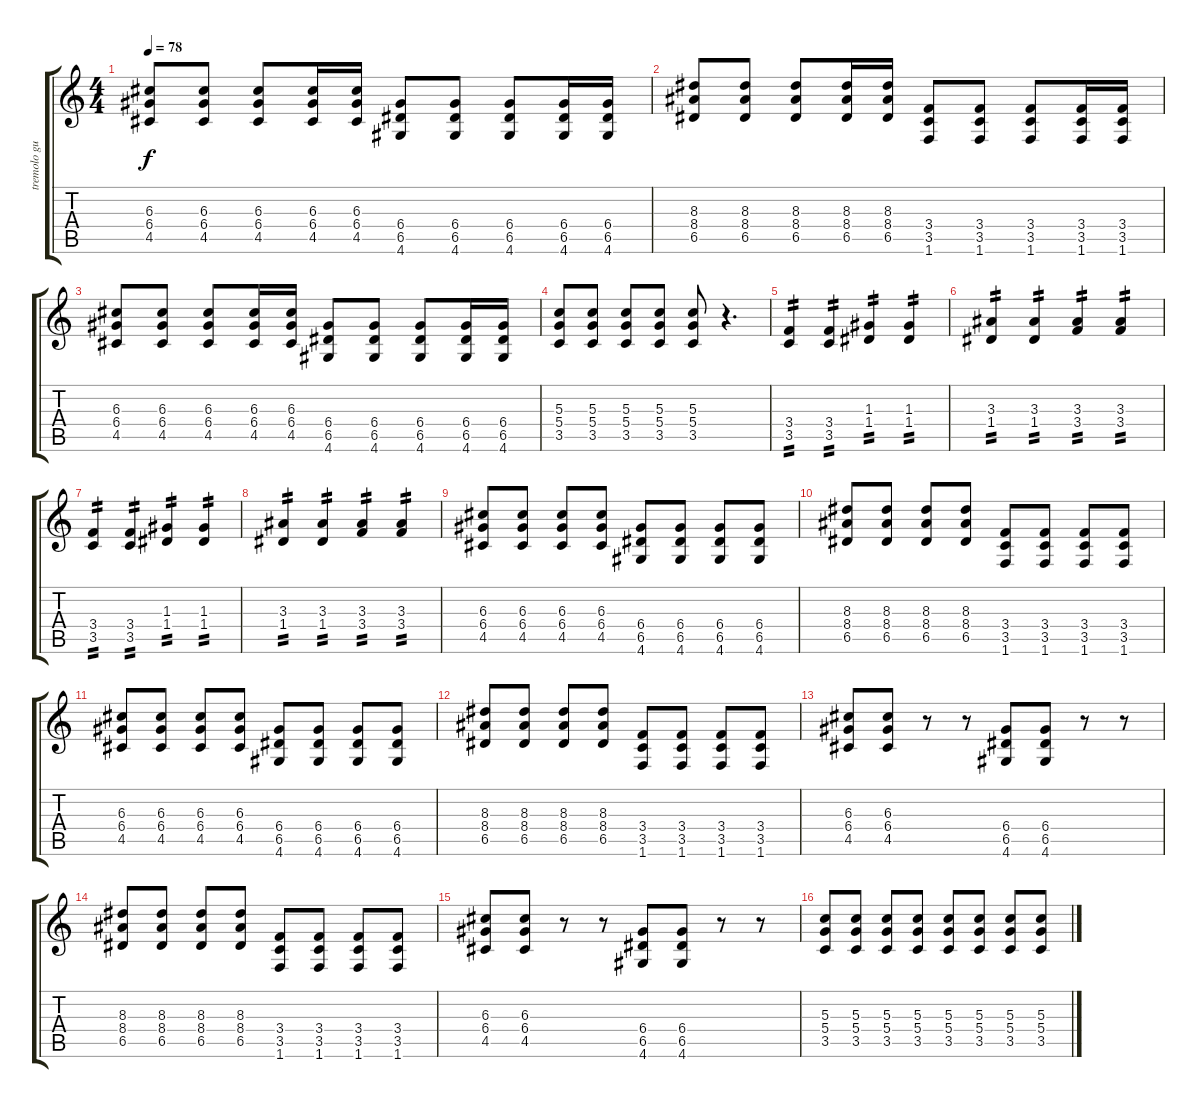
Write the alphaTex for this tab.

\track ("tremolo guitar" "tremolo gu") {instrument overdrivenguitar}
\staff {score tabs}
\tuning (E4 B3 G3 D3 A2 E2) {hide}
\ts (4 4)
\tempo 78
\clef g2
\ks c
(6.3 6.4 4.5).8{dy f} (6.3 6.4 4.5).8 (6.3 6.4 4.5).8 (6.3 6.4 4.5).16 (6.3 6.4 4.5).16 (6.4 6.5 4.6).8 (6.4 6.5 4.6).8 (6.4 6.5 4.6).8 (6.4 6.5 4.6).16 (6.4 6.5 4.6).16 |
(8.3 8.4 6.5).8 (8.3 8.4 6.5).8 (8.3 8.4 6.5).8 (8.3 8.4 6.5).16 (8.3 8.4 6.5).16 (3.4 3.5 1.6).8 (3.4 3.5 1.6).8 (3.4 3.5 1.6).8 (3.4 3.5 1.6).16 (3.4 3.5 1.6).16 |
(6.3 6.4 4.5).8 (6.3 6.4 4.5).8 (6.3 6.4 4.5).8 (6.3 6.4 4.5).16 (6.3 6.4 4.5).16 (6.4 6.5 4.6).8 (6.4 6.5 4.6).8 (6.4 6.5 4.6).8 (6.4 6.5 4.6).16 (6.4 6.5 4.6).16 |
(5.3 5.4 3.5).8 (5.3 5.4 3.5).8 (5.3 5.4 3.5).8 (5.3 5.4 3.5).8 (5.3 5.4 3.5).8 r.4{d} |
(3.4 3.5).4{tp 2} (3.4 3.5).4{tp 2} (1.3 1.4).4{tp 2} (1.3 1.4).4{tp 2} |
(3.3 1.4).4{tp 2} (3.3 1.4).4{tp 2} (3.3 3.4).4{tp 2} (3.3 3.4).4{tp 2} |
(3.4 3.5).4{tp 2} (3.4 3.5).4{tp 2} (1.3 1.4).4{tp 2} (1.3 1.4).4{tp 2} |
(3.3 1.4).4{tp 2} (3.3 1.4).4{tp 2} (3.3 3.4).4{tp 2} (3.3 3.4).4{tp 2} |
(6.3 6.4 4.5).8 (6.3 6.4 4.5).8 (6.3 6.4 4.5).8 (6.3 6.4 4.5).8 (6.4 6.5 4.6).8 (6.4 6.5 4.6).8 (6.4 6.5 4.6).8 (6.4 6.5 4.6).8 |
(8.3 8.4 6.5).8 (8.3 8.4 6.5).8 (8.3 8.4 6.5).8 (8.3 8.4 6.5).8 (3.4 3.5 1.6).8 (3.4 3.5 1.6).8 (3.4 3.5 1.6).8 (3.4 3.5 1.6).8 |
(6.3 6.4 4.5).8 (6.3 6.4 4.5).8 (6.3 6.4 4.5).8 (6.3 6.4 4.5).8 (6.4 6.5 4.6).8 (6.4 6.5 4.6).8 (6.4 6.5 4.6).8 (6.4 6.5 4.6).8 |
(8.3 8.4 6.5).8 (8.3 8.4 6.5).8 (8.3 8.4 6.5).8 (8.3 8.4 6.5).8 (3.4 3.5 1.6).8 (3.4 3.5 1.6).8 (3.4 3.5 1.6).8 (3.4 3.5 1.6).8 |
(6.3 6.4 4.5).8 (6.3 6.4 4.5).8 r.8 r.8 (6.4 6.5 4.6).8 (6.4 6.5 4.6).8 r.8 r.8 |
(8.3 8.4 6.5).8 (8.3 8.4 6.5).8 (8.3 8.4 6.5).8 (8.3 8.4 6.5).8 (3.4 3.5 1.6).8 (3.4 3.5 1.6).8 (3.4 3.5 1.6).8 (3.4 3.5 1.6).8 |
(6.3 6.4 4.5).8 (6.3 6.4 4.5).8 r.8 r.8 (6.4 6.5 4.6).8 (6.4 6.5 4.6).8 r.8 r.8 |
(5.3 5.4 3.5).8 (5.3 5.4 3.5).8 (5.3 5.4 3.5).8 (5.3 5.4 3.5).8 (5.3 5.4 3.5).8 (5.3 5.4 3.5).8 (5.3 5.4 3.5).8 (5.3 5.4 3.5).8
